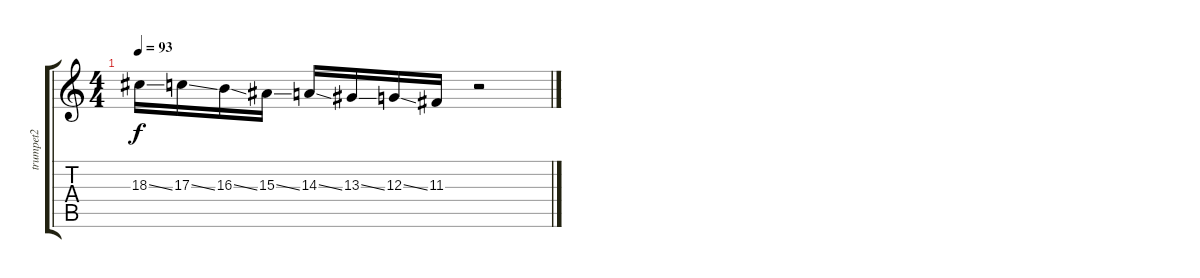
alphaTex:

\track ("trumpet2" "trumpet2") {instrument tuba}
\staff {score tabs}
\tuning (E4 B3 G3 D3 A2 E2) {hide}
\ts (4 4)
\tempo 93
\clef g2
\ks c
18.3{ss}.16{dy f} 17.3{ss}.16 16.3{ss}.16 15.3{ss}.16 14.3{ss}.16 13.3{ss}.16 12.3{ss}.16 11.3.16 r.2
